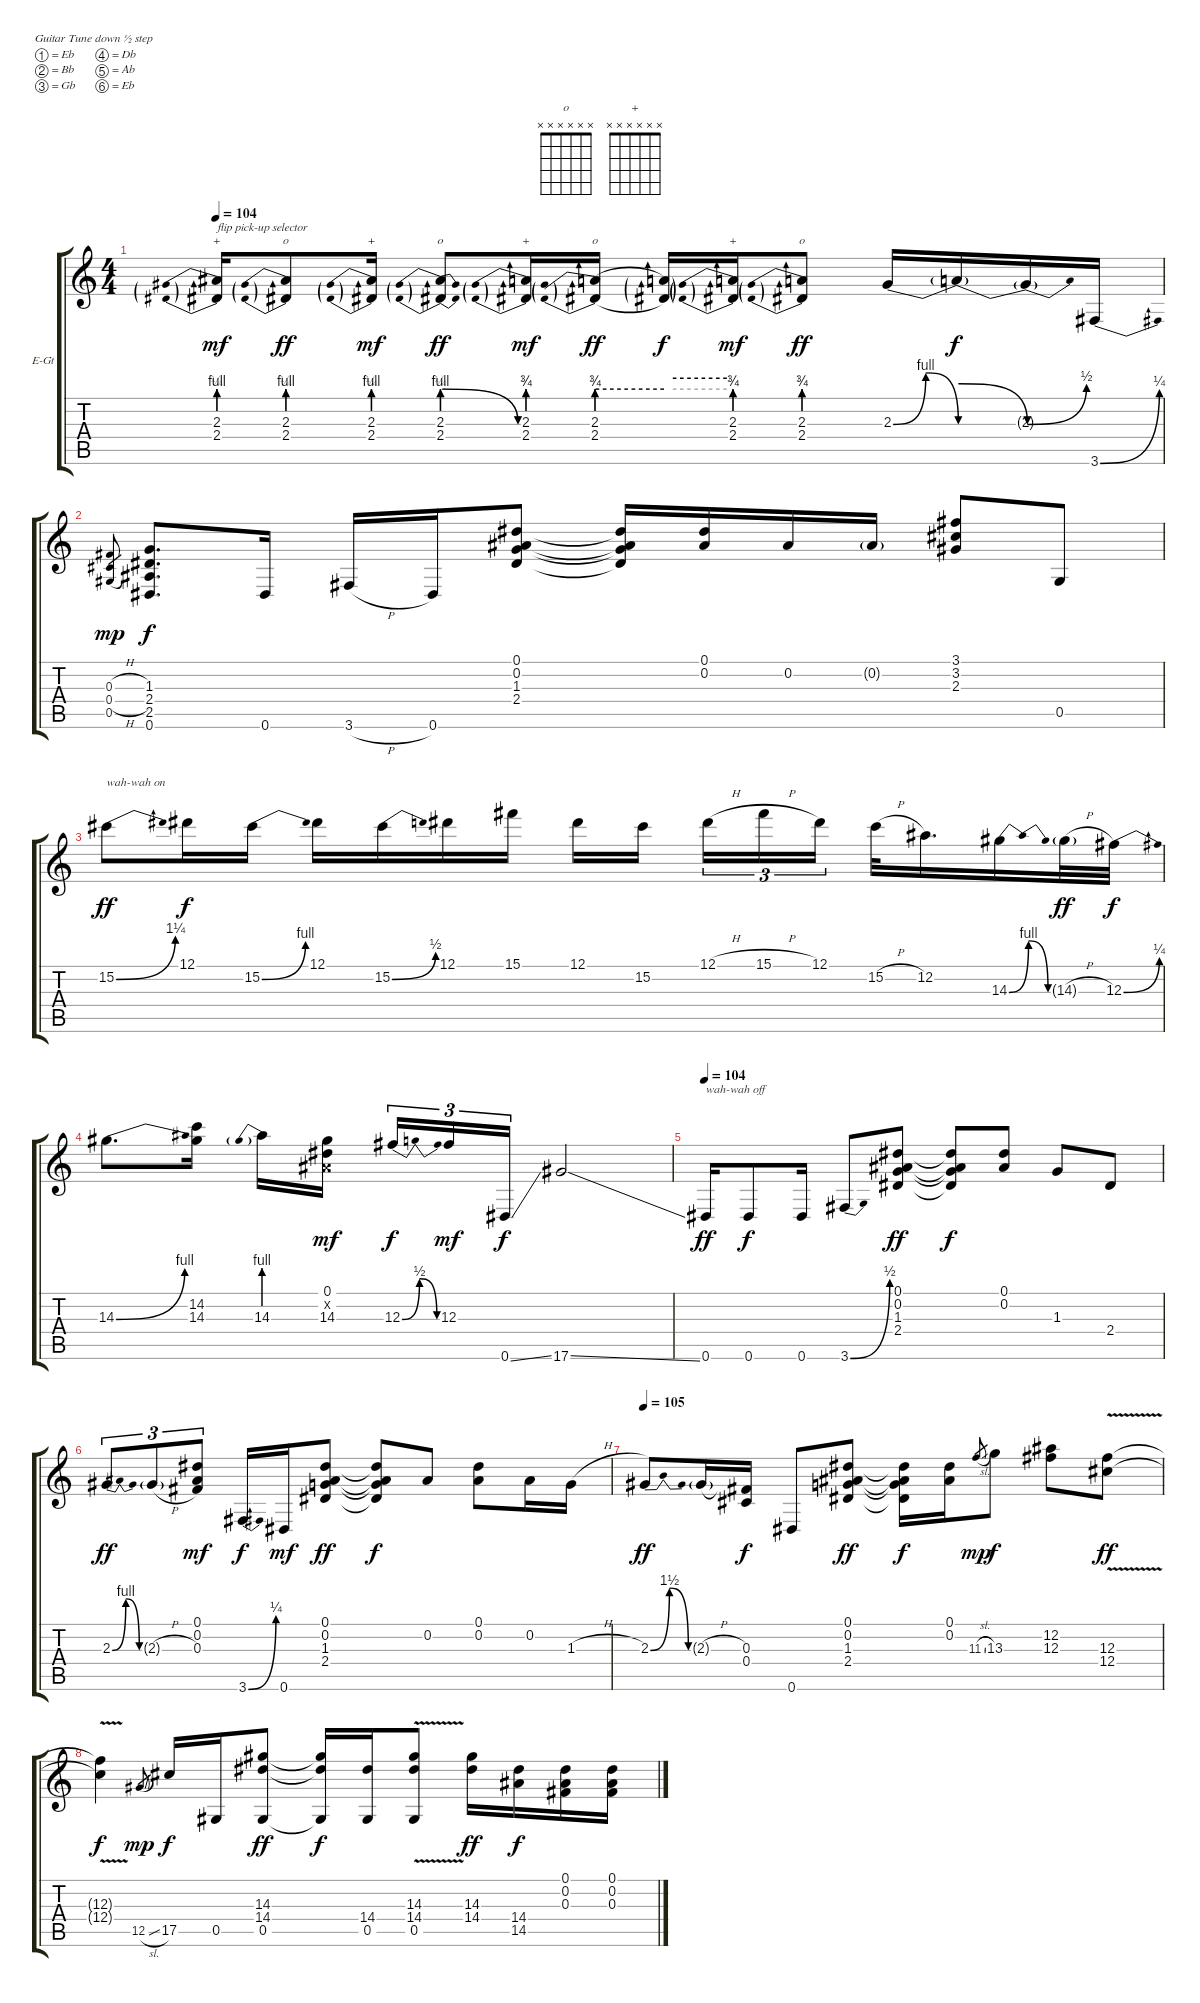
\bracketExtendMode groupsimilarinstruments
\firstSystemTrackNameOrientation horizontal
\otherSystemsTrackNameOrientation horizontal
\track ("Guitar (Jimi Hendrix)" "E-Gt") {instrument overdrivenguitar}
\staff {score tabs}
\tuning (Eb4 Bb3 Gb3 Db3 Ab2 Eb2)
\chord ("o" x x x x x x)
\chord ("+" x x x x x x)
\ts (4 4)
\tempo 104
\clef g2
\ks c
(2.3{be (prebend 0 4 60 4)} 2.4{be (prebend 0 1 60 1)}).16{ch "+" txt "flip pick-up selector" dy mf} (2.3{be (prebend 0 4 60 4)} 2.4{be (prebend 0 1 60 1)}).8{ch "o" dy ff} (2.3{be (prebend 0 4 60 4)} 2.4{be (prebend 0 1 60 1)}).16{ch "+" dy mf} (2.3{be (prebendrelease 0 4 60 0)} 2.4{be (prebendrelease 0 1 60 0)}).8{ch "o" dy ff} (2.3{be (prebend 0 3 60 3)} 2.4{be (prebend 0 1 60 1)}).16{ch "+" dy mf} (2.3{be (prebend 0 3 60 3)} 2.4{be (prebend 0 1 60 1)}).16{ch "o" dy ff} (2.3{be (hold 0 3 60 3) t} 2.4{be (hold 0 1 60 1) t}).16{dy f} (2.3{be (prebend 0 3 60 3)} 2.4{be (prebend 0 1 60 1)}).16{ch "+" dy mf} (2.3{be (prebend 0 3 60 3)} 2.4{be (prebend 0 1 60 1)}).8{ch "o" dy ff} 2.3{be (bendrelease 0 0 30 4 30 4 60 0)}.16 2.3{be (release 0 2 60 0) t}.16{dy f} 2.3{be (bend 0 0 60 2) t}.16 3.6{be (bend 0 0 60 1)}.16 |
(0.3{h} 0.4{h} 0.5{h}).8{gr dy mp} (1.3 2.4 2.5 0.6).8{d dy f} 0.6.16 3.6{h}.16 0.6.16 (0.1 0.2 1.3 2.4).8 (0.1{t} 0.2{t} 1.3{t} 2.4{t}).16 (0.1 0.2).16 0.2.16 0.2{g}.16 (3.1 3.2 2.3).8 0.5.8 |
15.2{be (bend 0 0 60 5)}.8{txt "wah-wah on" dy ff} 12.1.16{dy f} 15.2{be (bend 0 0 60 4)}.16 12.1.16 15.2{be (bend 0 0 60 2)}.16 12.1.16 15.1.16 12.1.16 15.2.16 12.1{h}.16{tu (3 2)} 15.1{h}.16{tu (3 2)} 12.1.16{tu (3 2)} 15.2{h}.32 12.2.16{d} 14.3{be (bendrelease 0 0 30 4 30 4 60 0)}.16 14.3{h g}.32{dy ff} 12.3{be (bend 0 0 60 1)}.32{dy f} |
14.3{be (bend 0 0 60 4)}.8{d} (14.2 14.3).16 14.3{be (prebend 0 4 60 4)}.16 (0.1 0.2{x} 14.3).16{dy mf} 12.3{be (bendrelease 0 0 30 2 30 2 60 0)}.16{tu (3 2) dy f} 12.3.16{tu (3 2) dy mf} 0.6{ss}.16{tu (3 2) dy f} 17.6{ss}.2 |
\tempo 104
0.6.16{txt "wah-wah off" dy ff} 0.6.8{dy f} 0.6.16 3.6{be (bend 0 0 60 2)}.8 (0.1 0.2 1.3 2.4).8{dy ff} (0.1{t} 0.2{t} 1.3{t} 2.4{t}).8{dy f} (0.1 0.2).8 1.3.8 2.4.8 |
2.3{be (bendrelease 0 0 30 4 30 4 60 0)}.8{tu (3 2) dy ff} 2.3{h g}.8{tu (3 2)} (0.1 0.2 0.3).8{tu (3 2) dy mf} 3.6{be (bend 0 0 60 1)}.16{dy f} 0.6.16{dy mf} (0.1 0.2 1.3 2.4).8{dy ff} (0.1{t} 0.2{t} 1.3{t} 2.4{t}).8{dy f} 0.2.8 (0.1 0.2).8 0.2.16 1.3{h}.16 |
\tempo 105
2.3{be (bendrelease 0 0 30 6 30 6 60 0)}.8{dy ff} 2.3{h g}.16 (0.3 0.4).16{dy f} 0.6.8 (0.1 0.2 1.3 2.4).8{dy ff} (0.1{t} 0.2{t} 1.3{t} 2.4{t}).16{dy f} (0.1 0.2).16 11.3{sl}.8{gr dy mp} 13.3.8{dy f} (12.2 12.3).8 (12.3{v} 12.4{v}).8{dy ff} |
(12.3{v t} 12.4{v t}).4{dy f} 12.5{sl}.8{gr dy mp} 17.5.16{dy f} 0.5.16 (14.3 14.4 0.5).8{dy ff} (14.3{t} 14.4{t} 0.5{t}).16{dy f} (14.4 0.5).16 (14.3{v} 14.4{v} 0.5{v}).8 (14.3 14.4).16{dy ff} (14.4 14.5).16{dy f} (0.1 0.2 0.3).16 (0.1 0.2 0.3).16
